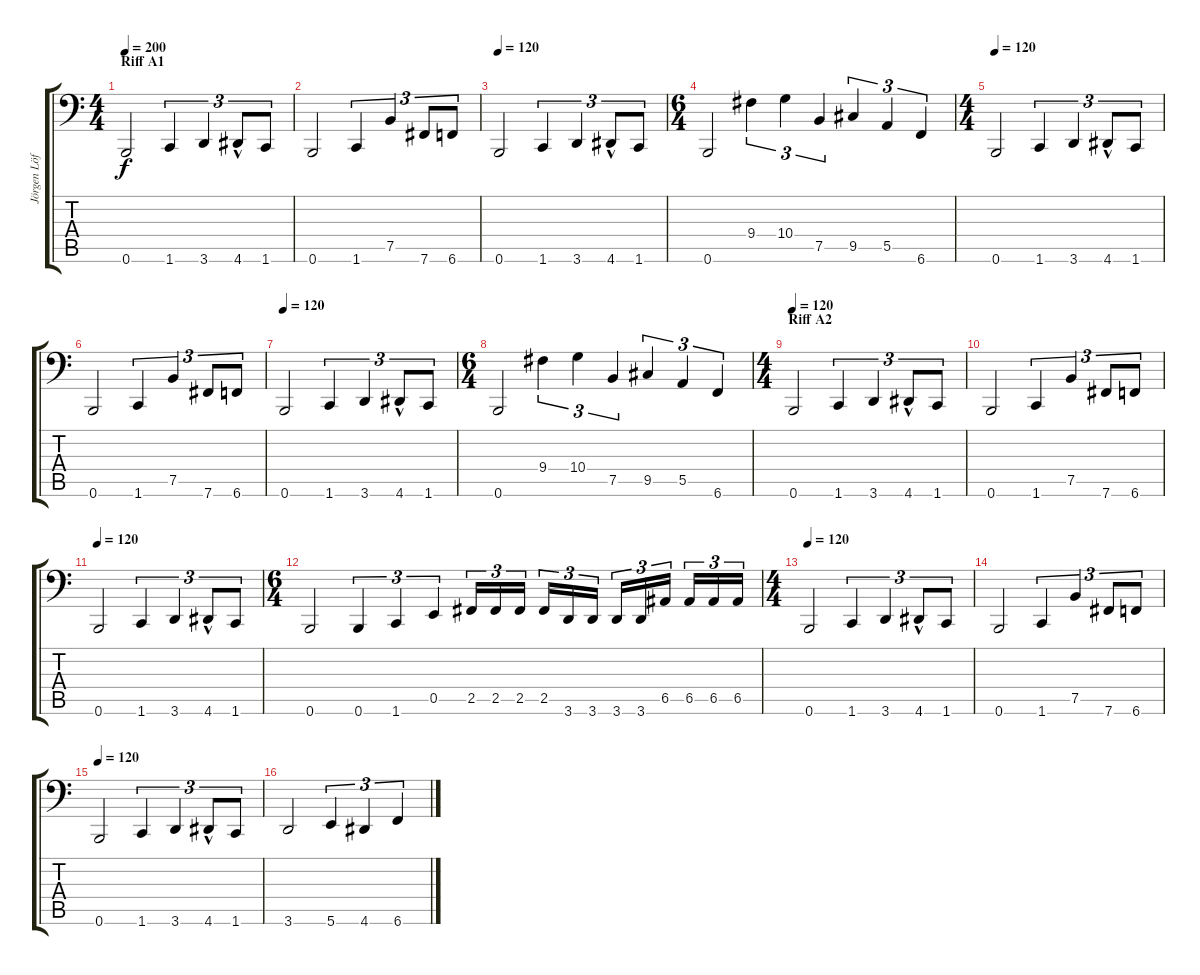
\track ("Jörgen Löfberg" "Jörgen Löf") {instrument electricbasspick}
\staff {score tabs}
\tuning (B2 Gb2 D2 A1 E1 B0) {hide}
\ts (4 4)
\section ("" "Riff A1")
\tempo 200
\tempo 120
\tempo 200
\clef f4
\ks c
0.6.2{dy f instrument electricbasspick} 1.6.4{tu (3 2)} 3.6.4{tu (3 2)} 4.6{hac}.8{tu (3 2)} 1.6.8{tu (3 2)} |
0.6.2 1.6.4{tu (3 2)} 7.5.4{tu (3 2)} 7.6.8{tu (3 2)} 6.6.8{tu (3 2)} |
\tempo 120
0.6.2 1.6.4{tu (3 2)} 3.6.4{tu (3 2)} 4.6{hac}.8{tu (3 2)} 1.6.8{tu (3 2)} |
\ts (6 4)
0.6.2 9.4.4{tu (3 2)} 10.4.4{tu (3 2)} 7.5.4{tu (3 2)} 9.5.4{tu (3 2)} 5.5.4{tu (3 2)} 6.6.4{tu (3 2)} |
\ts (4 4)
\tempo 120
0.6.2 1.6.4{tu (3 2)} 3.6.4{tu (3 2)} 4.6{hac}.8{tu (3 2)} 1.6.8{tu (3 2)} |
0.6.2 1.6.4{tu (3 2)} 7.5.4{tu (3 2)} 7.6.8{tu (3 2)} 6.6.8{tu (3 2)} |
\tempo 120
0.6.2 1.6.4{tu (3 2)} 3.6.4{tu (3 2)} 4.6{hac}.8{tu (3 2)} 1.6.8{tu (3 2)} |
\ts (6 4)
0.6.2 9.4.4{tu (3 2)} 10.4.4{tu (3 2)} 7.5.4{tu (3 2)} 9.5.4{tu (3 2)} 5.5.4{tu (3 2)} 6.6.4{tu (3 2)} |
\ts (4 4)
\section ("" "Riff A2")
\tempo 120
0.6.2 1.6.4{tu (3 2)} 3.6.4{tu (3 2)} 4.6{hac}.8{tu (3 2)} 1.6.8{tu (3 2)} |
0.6.2 1.6.4{tu (3 2)} 7.5.4{tu (3 2)} 7.6.8{tu (3 2)} 6.6.8{tu (3 2)} |
\tempo 120
0.6.2 1.6.4{tu (3 2)} 3.6.4{tu (3 2)} 4.6{hac}.8{tu (3 2)} 1.6.8{tu (3 2)} |
\ts (6 4)
0.6.2 0.6.4{tu (3 2)} 1.6.4{tu (3 2)} 0.5.4{tu (3 2)} 2.5.16{tu (3 2)} 2.5.16{tu (3 2)} 2.5.16{tu (3 2)} 2.5.16{tu (3 2)} 3.6.16{tu (3 2)} 3.6.16{tu (3 2)} 3.6.16{tu (3 2)} 3.6.16{tu (3 2)} 6.5.16{tu (3 2)} 6.5.16{tu (3 2)} 6.5.16{tu (3 2)} 6.5.16{tu (3 2)} |
\ts (4 4)
\tempo 120
0.6.2 1.6.4{tu (3 2)} 3.6.4{tu (3 2)} 4.6{hac}.8{tu (3 2)} 1.6.8{tu (3 2)} |
0.6.2 1.6.4{tu (3 2)} 7.5.4{tu (3 2)} 7.6.8{tu (3 2)} 6.6.8{tu (3 2)} |
\tempo 120
0.6.2 1.6.4{tu (3 2)} 3.6.4{tu (3 2)} 4.6{hac}.8{tu (3 2)} 1.6.8{tu (3 2)} |
3.6.2 5.6.4{tu (3 2)} 4.6.4{tu (3 2)} 6.6.4{tu (3 2)}
